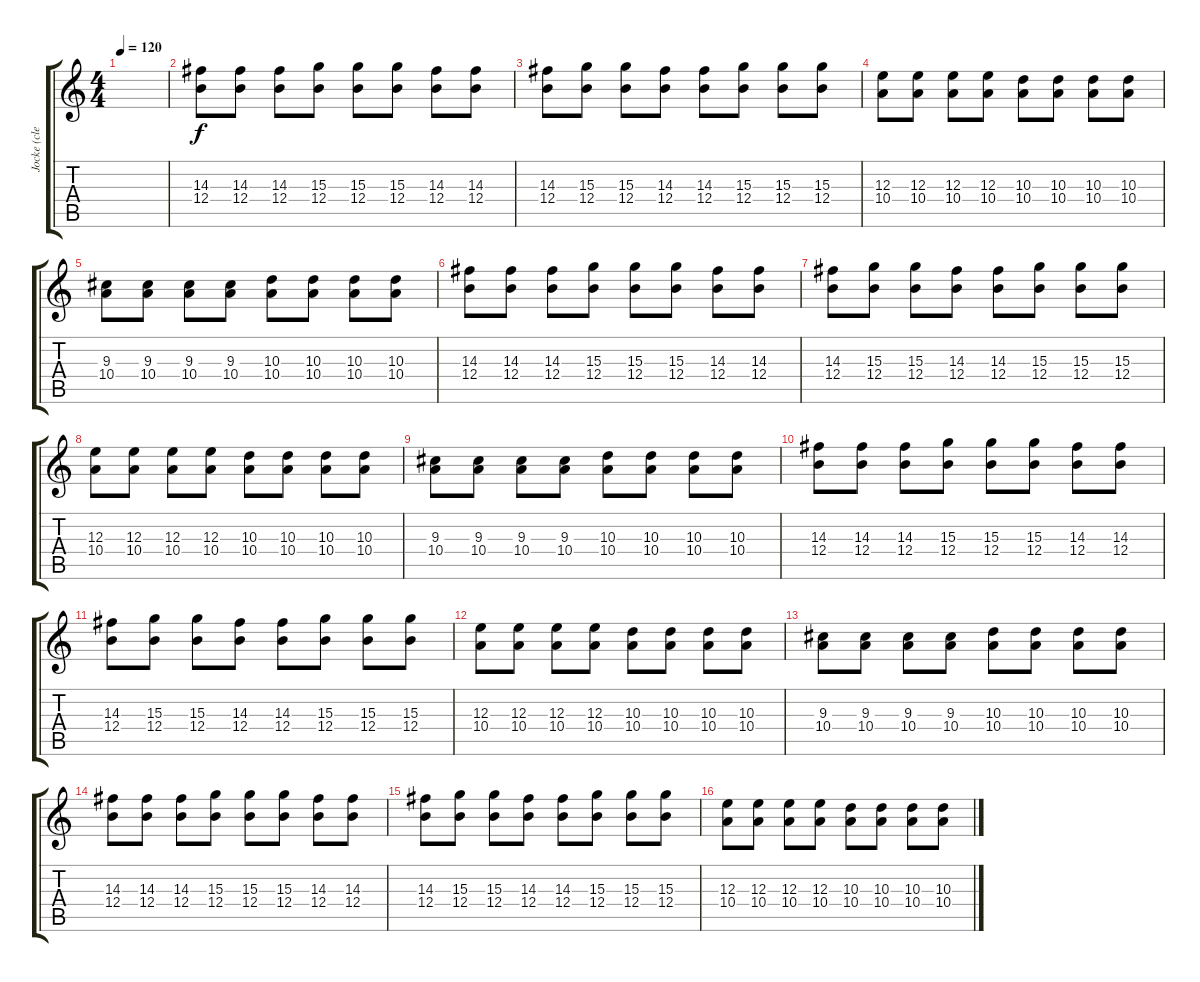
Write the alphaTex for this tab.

\track ("Jocke (clean)" "Jocke (cle") {instrument electricguitarjazz}
\staff {score tabs}
\tuning (Db4 Ab3 E3 B2 Gb2 B1) {hide}
\ts (4 4)
\tempo 120
\clef g2
\ks c
|
(14.3 12.4).8 (14.3 12.4).8 (14.3 12.4).8 (15.3 12.4).8 (15.3 12.4).8 (15.3 12.4).8 (14.3 12.4).8 (14.3 12.4).8 |
(14.3 12.4).8 (15.3 12.4).8 (15.3 12.4).8 (14.3 12.4).8 (14.3 12.4).8 (15.3 12.4).8 (15.3 12.4).8 (15.3 12.4).8 |
(12.3 10.4).8 (12.3 10.4).8 (12.3 10.4).8 (12.3 10.4).8 (10.3 10.4).8 (10.3 10.4).8 (10.3 10.4).8 (10.3 10.4).8 |
(9.3 10.4).8 (9.3 10.4).8 (9.3 10.4).8 (9.3 10.4).8 (10.3 10.4).8 (10.3 10.4).8 (10.3 10.4).8 (10.3 10.4).8 |
(14.3 12.4).8 (14.3 12.4).8 (14.3 12.4).8 (15.3 12.4).8 (15.3 12.4).8 (15.3 12.4).8 (14.3 12.4).8 (14.3 12.4).8 |
(14.3 12.4).8 (15.3 12.4).8 (15.3 12.4).8 (14.3 12.4).8 (14.3 12.4).8 (15.3 12.4).8 (15.3 12.4).8 (15.3 12.4).8 |
(12.3 10.4).8 (12.3 10.4).8 (12.3 10.4).8 (12.3 10.4).8 (10.3 10.4).8 (10.3 10.4).8 (10.3 10.4).8 (10.3 10.4).8 |
(9.3 10.4).8 (9.3 10.4).8 (9.3 10.4).8 (9.3 10.4).8 (10.3 10.4).8 (10.3 10.4).8 (10.3 10.4).8 (10.3 10.4).8 |
(14.3 12.4).8 (14.3 12.4).8 (14.3 12.4).8 (15.3 12.4).8 (15.3 12.4).8 (15.3 12.4).8 (14.3 12.4).8 (14.3 12.4).8 |
(14.3 12.4).8 (15.3 12.4).8 (15.3 12.4).8 (14.3 12.4).8 (14.3 12.4).8 (15.3 12.4).8 (15.3 12.4).8 (15.3 12.4).8 |
(12.3 10.4).8 (12.3 10.4).8 (12.3 10.4).8 (12.3 10.4).8 (10.3 10.4).8 (10.3 10.4).8 (10.3 10.4).8 (10.3 10.4).8 |
(9.3 10.4).8 (9.3 10.4).8 (9.3 10.4).8 (9.3 10.4).8 (10.3 10.4).8 (10.3 10.4).8 (10.3 10.4).8 (10.3 10.4).8 |
(14.3 12.4).8 (14.3 12.4).8 (14.3 12.4).8 (15.3 12.4).8 (15.3 12.4).8 (15.3 12.4).8 (14.3 12.4).8 (14.3 12.4).8 |
(14.3 12.4).8 (15.3 12.4).8 (15.3 12.4).8 (14.3 12.4).8 (14.3 12.4).8 (15.3 12.4).8 (15.3 12.4).8 (15.3 12.4).8 |
(12.3 10.4).8 (12.3 10.4).8 (12.3 10.4).8 (12.3 10.4).8 (10.3 10.4).8 (10.3 10.4).8 (10.3 10.4).8 (10.3 10.4).8
